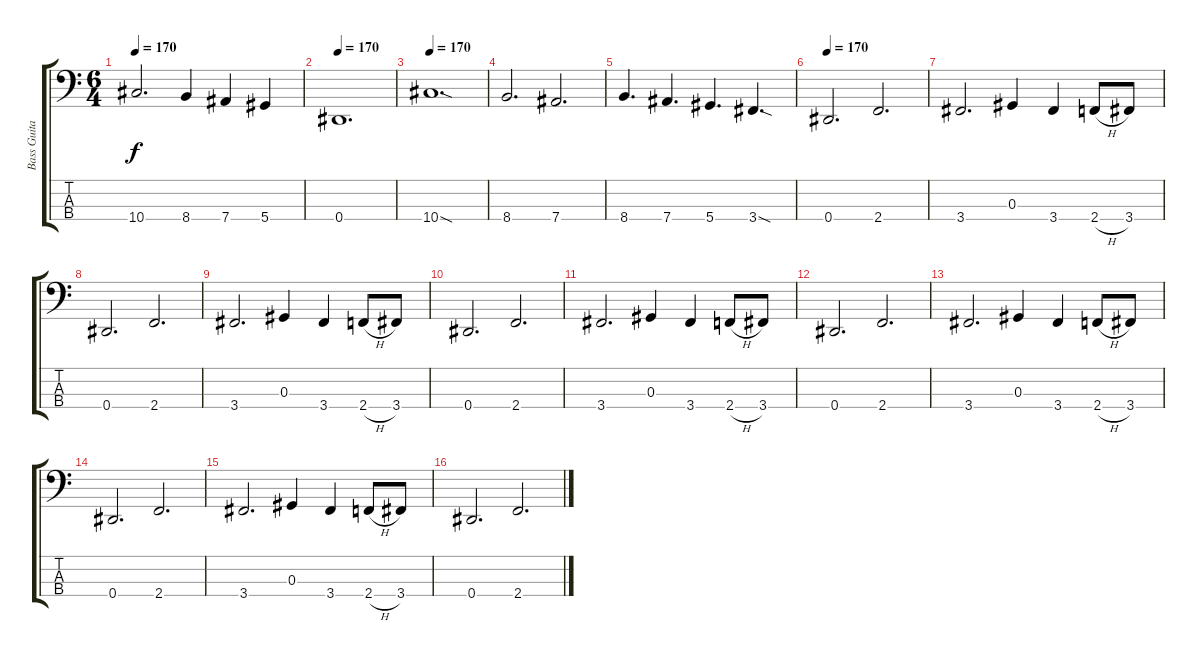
\track ("Bass Guitar" "Bass Guita") {instrument electricbasspick}
\staff {score tabs}
\tuning (Gb2 Db2 Ab1 Eb1) {hide}
\ts (6 4)
\tempo 170
\clef f4
\ks c
10.4.2{d dy f} 8.4.4 7.4.4 5.4.4 |
\tempo 170
0.4.1{d} |
\tempo 170
10.4{sod}.1{d} |
8.4.2{d} 7.4.2{d} |
8.4.4{d} 7.4.4{d} 5.4.4{d} 3.4{sod}.4{d} |
\tempo 170
0.4.2{d} 2.4.2{d} |
3.4.2{d} 0.3.4 3.4.4 2.4{h}.8 3.4.8 |
0.4.2{d} 2.4.2{d} |
3.4.2{d} 0.3.4 3.4.4 2.4{h}.8 3.4.8 |
0.4.2{d} 2.4.2{d} |
3.4.2{d} 0.3.4 3.4.4 2.4{h}.8 3.4.8 |
0.4.2{d} 2.4.2{d} |
3.4.2{d} 0.3.4 3.4.4 2.4{h}.8 3.4.8 |
0.4.2{d} 2.4.2{d} |
3.4.2{d} 0.3.4 3.4.4 2.4{h}.8 3.4.8 |
0.4.2{d} 2.4.2{d}
